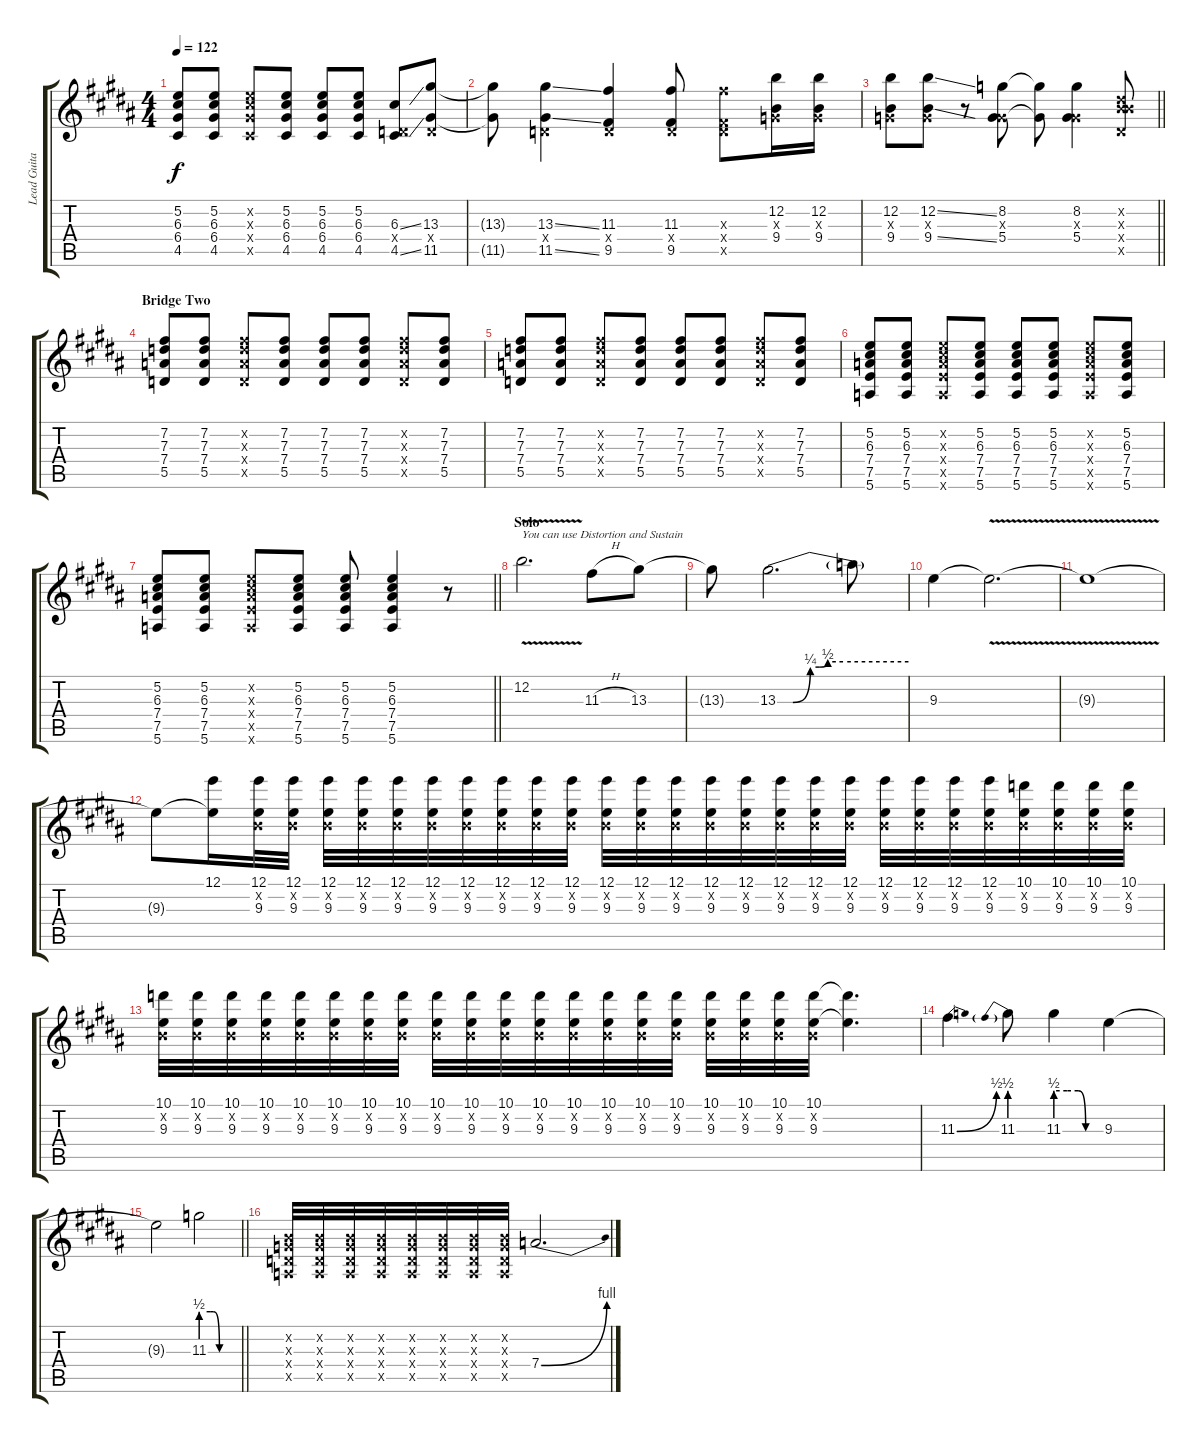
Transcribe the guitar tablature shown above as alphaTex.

\track ("Lead Guitar" "Lead Guita") {instrument electricguitarclean}
\staff {score tabs}
\tuning (E4 B3 G3 D3 A2 E2) {hide}
\ts (4 4)
\tempo 122
\clef g2
\ks b
(5.2 6.3 6.4 4.5).8{dy f} (5.2 6.3 6.4 4.5).8 (5.2{x} 6.3{x} 6.4{x} 4.5{x}).8 (5.2 6.3 6.4 4.5).8 (5.2 6.3 6.4 4.5).8 (5.2 6.3 6.4 4.5).8 (6.3{ss} 0.4{x} 4.5{ss}).8 (13.3 0.4{x} 11.5).8 |
(13.3{t} 11.5{t}).8 (13.3{ss} 0.4{x} 11.5{ss}).4 (11.3 0.4{x} 9.5).4 (11.3 0.4{x} 9.5).8 (11.3{x} 0.4{x} 9.5{x}).8 (12.2 0.3{x} 9.4).16 (12.2 0.3{x} 9.4).16 |
\barLineRight lightlight
(12.2 0.3{x} 9.4).8 (12.2{ss} 0.3{x} 9.4{ss}).8 r.8 (8.2 0.3{x} 5.4).8 (8.2{t} 5.4{t}).8 (8.2 0.3{x} 5.4).4 (0.2{x} 8.3{x} 9.4{x} 6.5{x}).8 |
\section ("" "Bridge Two")
(7.2 7.3 7.4 5.5).8 (7.2 7.3 7.4 5.5).8 (7.2{x} 7.3{x} 7.4{x} 5.5{x}).8 (7.2 7.3 7.4 5.5).8 (7.2 7.3 7.4 5.5).8 (7.2 7.3 7.4 5.5).8 (7.2{x} 7.3{x} 7.4{x} 5.5{x}).8 (7.2 7.3 7.4 5.5).8 |
(7.2 7.3 7.4 5.5).8 (7.2 7.3 7.4 5.5).8 (7.2{x} 7.3{x} 7.4{x} 5.5{x}).8 (7.2 7.3 7.4 5.5).8 (7.2 7.3 7.4 5.5).8 (7.2 7.3 7.4 5.5).8 (7.2{x} 7.3{x} 7.4{x} 5.5{x}).8 (7.2 7.3 7.4 5.5).8 |
(5.2 6.3 7.4 7.5 5.6).8 (5.2 6.3 7.4 7.5 5.6).8 (5.2{x} 6.3{x} 7.4{x} 7.5{x} 5.6{x}).8 (5.2 6.3 7.4 7.5 5.6).8 (5.2 6.3 7.4 7.5 5.6).8 (5.2 6.3 7.4 7.5 5.6).8 (5.2{x} 6.3{x} 7.4{x} 7.5{x} 5.6{x}).8 (5.2 6.3 7.4 7.5 5.6).8 |
\barLineRight lightlight
(5.2 6.3 7.4 7.5 5.6).8 (5.2 6.3 7.4 7.5 5.6).8 (5.2{x} 6.3{x} 7.4{x} 7.5{x} 5.6{x}).8 (5.2 6.3 7.4 7.5 5.6).8 (5.2 6.3 7.4 7.5 5.6).8 (5.2 6.3 7.4 7.5 5.6).4 r.8 |
\section ("" "Solo")
12.2{v}.2{d txt "You can use Distortion and Sustain" instrument distortionguitar} 11.3{h}.8 13.3.8 |
13.3{t}.8 13.3{be (custom 0 0 7 0 15 1 19 1 23 2 30 2 60 2)}.2{d} 13.3{t}.8 |
9.3.4 9.3{v t}.2{d} |
9.3{t}.1 |
9.3{t}.8 (12.1 9.3{t}).16 (12.1 0.2{x} 9.3).32 (12.1 0.2{x} 9.3).32 (12.1 0.2{x} 9.3).32 (12.1 0.2{x} 9.3).32 (12.1 0.2{x} 9.3).32 (12.1 0.2{x} 9.3).32 (12.1 0.2{x} 9.3).32 (12.1 0.2{x} 9.3).32 (12.1 0.2{x} 9.3).32 (12.1 0.2{x} 9.3).32 (12.1 0.2{x} 9.3).32 (12.1 0.2{x} 9.3).32 (12.1 0.2{x} 9.3).32 (12.1 0.2{x} 9.3).32 (12.1 0.2{x} 9.3).32 (12.1 0.2{x} 9.3).32 (12.1 0.2{x} 9.3).32 (12.1 0.2{x} 9.3).32 (12.1 0.2{x} 9.3).32 (12.1 0.2{x} 9.3).32 (12.1 0.2{x} 9.3).32 (12.1 0.2{x} 9.3).32 (10.1 0.2{x} 9.3).32 (10.1 0.2{x} 9.3).32 (10.1 0.2{x} 9.3).32 (10.1 0.2{x} 9.3).32 |
(10.1 0.2{x} 9.3).32 (10.1 0.2{x} 9.3).32 (10.1 0.2{x} 9.3).32 (10.1 0.2{x} 9.3).32 (10.1 0.2{x} 9.3).32 (10.1 0.2{x} 9.3).32 (10.1 0.2{x} 9.3).32 (10.1 0.2{x} 9.3).32 (10.1 0.2{x} 9.3).32 (10.1 0.2{x} 9.3).32 (10.1 0.2{x} 9.3).32 (10.1 0.2{x} 9.3).32 (10.1 0.2{x} 9.3).32 (10.1 0.2{x} 9.3).32 (10.1 0.2{x} 9.3).32 (10.1 0.2{x} 9.3).32 (10.1 0.2{x} 9.3).32 (10.1 0.2{x} 9.3).32 (10.1 0.2{x} 9.3).32 (10.1 0.2{x} 9.3).32 (10.1{t} 9.3{t}).4{d} |
11.3{be (bend 0 0 60 2)}.4{d} 11.3{be (prebend 0 2 60 2)}.8 11.3{be (custom 0 2 15 2 30 2 40 0 60 0)}.4 9.3.4 |
\barLineRight lightlight
9.3{t}.2 11.3{be (custom 0 2 15 2 20 2 30 0 60 0)}.2 |
(0.2{x} 0.3{x} 0.4{x} 0.5{x}).32 (0.2{x} 0.3{x} 0.4{x} 0.5{x}).32 (0.2{x} 0.3{x} 0.4{x} 0.5{x}).32 (0.2{x} 0.3{x} 0.4{x} 0.5{x}).32 (0.2{x} 0.3{x} 0.4{x} 0.5{x}).32 (0.2{x} 0.3{x} 0.4{x} 0.5{x}).32 (0.2{x} 0.3{x} 0.4{x} 0.5{x}).32 (0.2{x} 0.3{x} 0.4{x} 0.5{x}).32 7.4{be (bend 0 0 60 4)}.2{d}
